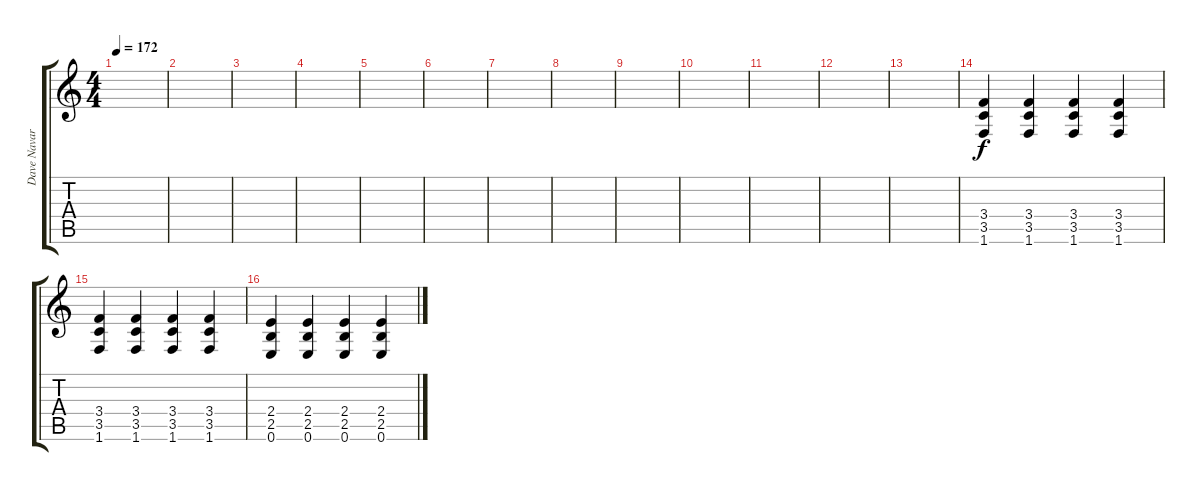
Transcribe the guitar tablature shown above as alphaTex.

\track ("Dave Navarro" "Dave Navar") {instrument distortionguitar}
\staff {score tabs}
\tuning (E4 B3 G3 D3 A2 E2) {hide}
\ts (4 4)
\tempo 172
\clef g2
\ks c
|
|
|
|
|
|
|
|
|
|
|
|
|
(3.4 3.5 1.6).4 (3.4 3.5 1.6).4 (3.4 3.5 1.6).4 (3.4 3.5 1.6).4 |
(3.4 3.5 1.6).4 (3.4 3.5 1.6).4 (3.4 3.5 1.6).4 (3.4 3.5 1.6).4 |
(2.4 2.5 0.6).4 (2.4 2.5 0.6).4 (2.4 2.5 0.6).4 (2.4 2.5 0.6).4
